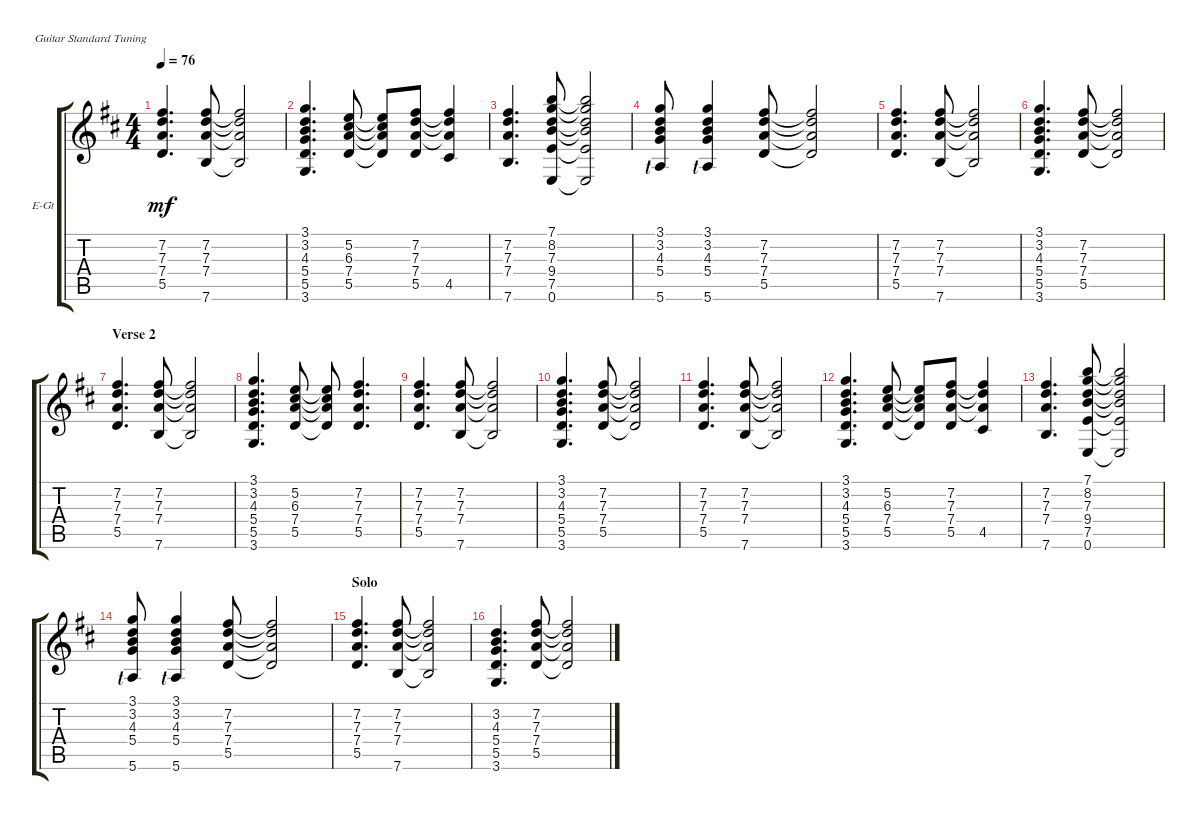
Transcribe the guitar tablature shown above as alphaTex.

\defaultSystemsLayout 4
\bracketExtendMode groupsimilarinstruments
\firstSystemTrackNameOrientation horizontal
\otherSystemsTrackNameOrientation horizontal
\track ("Guitar I (Clean)" "E-Gt") {instrument electricguitarclean}
\staff {score tabs}
\tuning (E4 B3 G3 D3 A2 E2)
\ts (4 4)
\tempo 76
\clef g2
\ks d
(5.5 7.4 7.3 7.2).4{d dy mf} (7.6 7.4 7.3 7.2).8 (7.2{t} 7.3{t} 7.4{t} 7.6{t}).2 |
(3.6 5.5 5.4 4.3 3.2 3.1).4{d} (5.2 6.3 7.4 5.5).8 (5.5{t} 7.4{t} 6.3{t} 5.2{t}).8 (7.2 7.3 7.4 5.5).8 (4.5 7.4{t} 7.3{t} 7.2{t}).4 |
(7.6 7.4 7.3 7.2).4{d} (0.6 7.5 9.4 7.3 8.2 7.1).8 (0.6{t} 7.5{t} 9.4{t} 7.3{t} 8.2{t} 7.1{t}).2 |
\scale
0.324862 (5.6{lf 1} 5.4 4.3 3.2 3.1).8 (3.1 3.2 4.3 5.4 5.6{lf 1}).4 (5.5 7.4 7.3 7.2).8 (7.2{t} 7.3{t} 7.4{t} 5.5{t}).2 |
\beaming (8 4 4)
\scale
0.206949 (5.5 7.4 7.3 7.2).4{d} (7.6 7.4 7.3 7.2).8 (7.2{t} 7.3{t} 7.4{t} 7.6{t}).2 |
\scale
0.262612 (3.6 5.5 5.4 4.3 3.2 3.1).4{d} (5.5 7.4 7.3 7.2).8 (7.2{t} 7.3{t} 7.4{t} 5.5{t}).2 |
\section ("" "Verse 2")
\scale
0.205606 (5.5 7.4 7.3 7.2).4{d} (7.6 7.4 7.3 7.2).8 (7.2{t} 7.3{t} 7.4{t} 7.6{t}).2 |
(3.6 5.4 4.3 3.2 3.1 5.5).4{d} (5.2 6.3 7.4 5.5).8 (5.5{t} 7.4{t} 6.3{t} 5.2{t}).8 (7.2 7.3 7.4 5.5).4{d} |
(5.5 7.4 7.3 7.2).4{d} (7.6 7.4 7.3 7.2).8 (7.2{t} 7.3{t} 7.4{t} 7.6{t}).2 |
(3.6 5.4 4.3 3.2 3.1 5.5).4{d} (5.5 7.4 7.3 7.2).8 (7.2{t} 7.3{t} 7.4{t} 5.5{t}).2 |
(5.5 7.4 7.3 7.2).4{d} (7.6 7.4 7.3 7.2).8 (7.2{t} 7.3{t} 7.4{t} 7.6{t}).2 |
(3.6 5.5 5.4 4.3 3.2 3.1).4{d} (5.2 6.3 7.4 5.5).8 (5.5{t} 7.4{t} 6.3{t} 5.2{t}).8 (7.2 7.3 7.4 5.5).8 (4.5 7.4{t} 7.3{t} 7.2{t}).4 |
(7.6 7.4 7.3 7.2).4{d} (0.6 7.5 9.4 7.3 8.2 7.1).8 (0.6{t} 7.5{t} 9.4{t} 7.3{t} 8.2{t} 7.1{t}).2 |
(5.6{lf 1} 5.4 4.3 3.2 3.1).8 (3.1 3.2 4.3 5.4 5.6{lf 1}).4 (5.5 7.4 7.3 7.2).8 (7.2{t} 7.3{t} 7.4{t} 5.5{t}).2 |
\beaming (8 2 2 2 2)
\section ("" "Solo")
(5.5 7.4 7.3 7.2).4{d} (7.6 7.4 7.3 7.2).8 (7.2{t} 7.3{t} 7.4{t} 7.6{t}).2 |
(3.6 5.5 5.4 4.3 3.2).4{d} (5.5 7.4 7.3 7.2).8 (7.2{t} 7.3{t} 7.4{t} 5.5{t}).2
